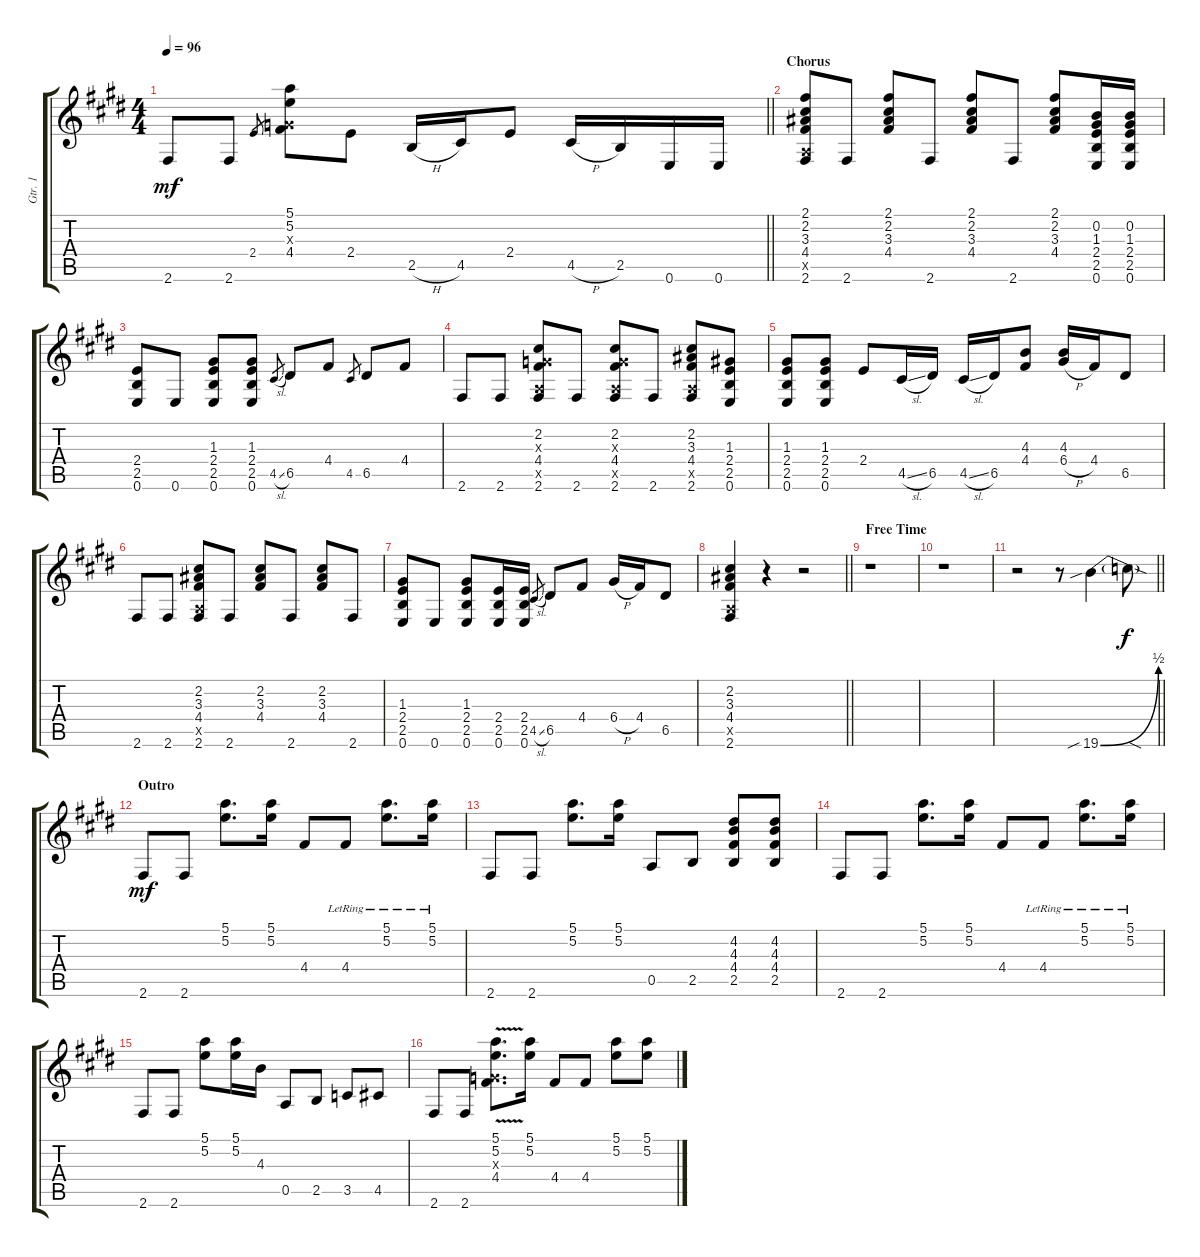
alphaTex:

\track ("Gtr. 1" "Gtr. 1") {instrument overdrivenguitar}
\staff {score tabs}
\tuning (E4 B3 G3 D3 A2 E2) {hide}
\ts (4 4)
\tempo 96
\clef g2
\barLineRight lightlight
\ks e
2.6.8{dy mf} 2.6.8 2.4.8{gr} (5.1 5.2 0.3{x} 4.4).8 2.4.8 2.5{h}.16 4.5.16 2.4.8 4.5{h}.16 2.5.16 0.6.16 0.6.16 |
\section ("" "Chorus")
(2.1 2.2 3.3 4.4 0.5{x} 2.6).8 2.6.8 (2.1 2.2 3.3 4.4).8 2.6.8 (2.1 2.2 3.3 4.4).8 2.6.8 (2.1 2.2 3.3 4.4).8 (0.2 1.3 2.4 2.5 0.6).16 (0.2 1.3 2.4 2.5 0.6).16 |
(2.4 2.5 0.6).8 0.6.8 (1.3 2.4 2.5 0.6).8 (1.3 2.4 2.5 0.6).8 4.5{sl}.8{gr} 6.5.8 4.4.8 4.5.8{gr} 6.5.8 4.4.8 |
2.6.8 2.6.8 (2.2 0.3{x} 4.4 0.5{x} 2.6).8 2.6.8 (2.2 0.3{x} 4.4 0.5{x} 2.6).8 2.6.8 (2.2 3.3 4.4 0.5{x} 2.6).8 (1.3 2.4 2.5 0.6).8 |
(1.3 2.4 2.5 0.6).8 (1.3 2.4 2.5 0.6).8 2.4.8 4.5{sl}.16 6.5.16 4.5{sl}.16 6.5.16 (4.3 4.4).8 (4.3 6.4{h}).16 4.4.16 6.5.8 |
2.6.8 2.6.8 (2.2 3.3 4.4 0.5{x} 2.6).8 2.6.8 (2.2 3.3 4.4).8 2.6.8 (2.2 3.3 4.4).8 2.6.8 |
(1.3 2.4 2.5 0.6).8 0.6.8 (1.3 2.4 2.5 0.6).8 (2.4 2.5 0.6).16 (2.4 2.5 0.6).16 4.5{sl}.8{gr} 6.5.8 4.4.8 6.4{h}.16 4.4.16 6.5.8 |
\barLineRight lightlight
(2.2 3.3 4.4 0.5{x} 2.6).4 r.4 r.2 |
\section ("" "Free Time")
r.1 |
r.1 |
\barLineRight lightlight
r.2 r.8 19.6{be (bend 0 0 60 2) sib}.4 19.6{sod t}.8{dy f} |
\section ("" "Outro")
2.6.8{dy mf} 2.6.8 (5.1 5.2).8{d} (5.1 5.2).16 4.4.8 4.4{lr}.8 (5.1{lr} 5.2{lr}).8{d} (5.1{lr} 5.2{lr}).16 |
2.6.8 2.6.8 (5.1 5.2).8{d} (5.1 5.2).16 0.5.8 2.5.8 (4.2 4.3 4.4 2.5).8 (4.2 4.3 4.4 2.5).8 |
2.6.8 2.6.8 (5.1 5.2).8{d} (5.1 5.2).16 4.4.8 4.4{lr}.8 (5.1{lr} 5.2{lr}).8{d} (5.1{lr} 5.2{lr}).16 |
2.6.8 2.6.8 (5.1 5.2).8 (5.1 5.2).16 4.3.16 0.5.8 2.5.8 3.5.8 4.5.8 |
2.6.8 2.6.8 (5.1{v} 5.2 0.3{x} 4.4).8{d} (5.1 5.2).16 4.4.8 4.4.8 (5.1 5.2).8 (5.1 5.2).8
